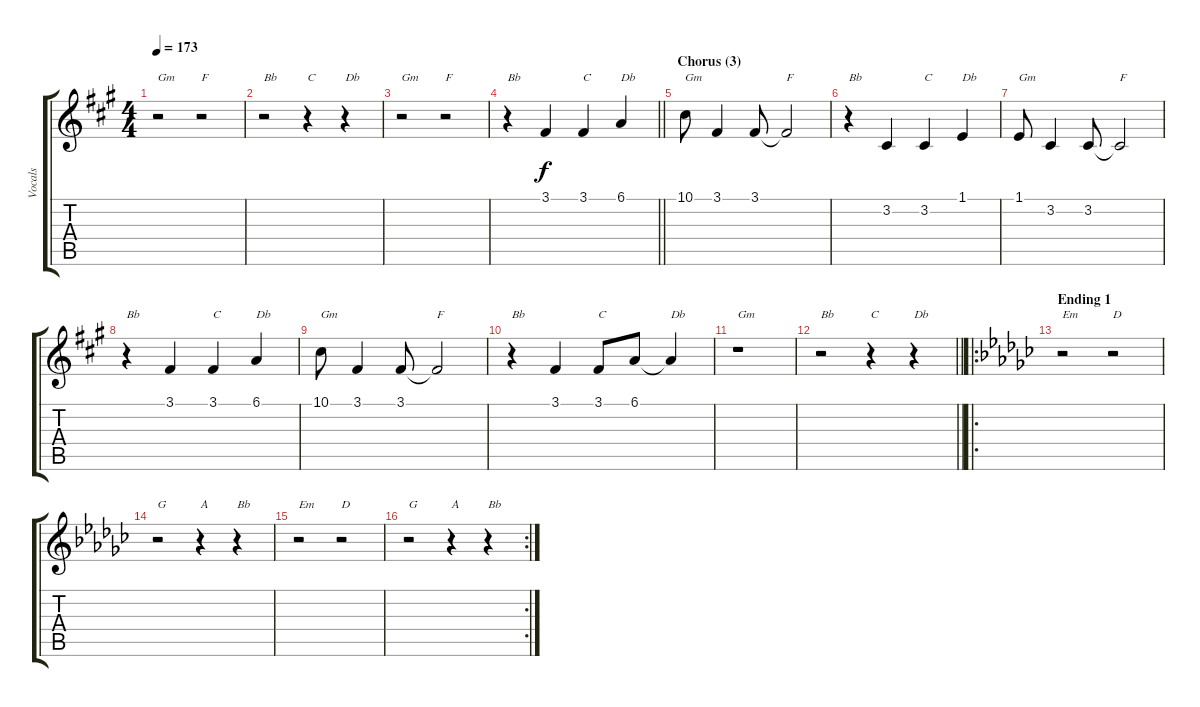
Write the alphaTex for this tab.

\track ("Vocals" "Vocals") {instrument sopranosax}
\staff {score tabs}
\tuning (Eb4 Bb3 Gb3 Db3 Ab2 Eb2) {hide}
\ts (4 4)
\tempo 173
\clef g2
\ks f#minor
r.2{txt "Gm" dy f} r.2{txt "F"} |
r.2{txt "Bb"} r.4{txt "C"} r.4{txt "Db"} |
r.2{txt "Gm"} r.2{txt "F"} |
\barLineRight lightlight
r.4{txt "Bb"} 3.1.4 3.1.4{txt "C"} 6.1.4{txt "Db"} |
\section ("" "Chorus (3)")
10.1.8{txt "Gm"} 3.1.4 3.1.8 3.1{t}.2{txt "F"} |
r.4{txt "Bb"} 3.2.4 3.2.4{txt "C"} 1.1.4{txt "Db"} |
1.1.8{txt "Gm"} 3.2.4 3.2.8 3.2{t}.2{txt "F"} |
r.4{txt "Bb"} 3.1.4 3.1.4{txt "C"} 6.1.4{txt "Db"} |
10.1.8{txt "Gm"} 3.1.4 3.1.8 3.1{t}.2{txt "F"} |
r.4{txt "Bb"} 3.1.4 3.1.8{txt "C"} 6.1.8 6.1{t}.4{txt "Db"} |
r.1{txt "Gm"} |
\barLineRight lightlight
r.2{txt "Bb"} r.4{txt "C"} r.4{txt "Db"} |
\ro
\section ("" "Ending 1")
\ks ebminor
r.2{txt "Em"} r.2{txt "D"} |
r.2{txt "G"} r.4{txt "A"} r.4{txt "Bb"} |
r.2{txt "Em"} r.2{txt "D"} |
\rc 2
r.2{txt "G"} r.4{txt "A"} r.4{txt "Bb"}
